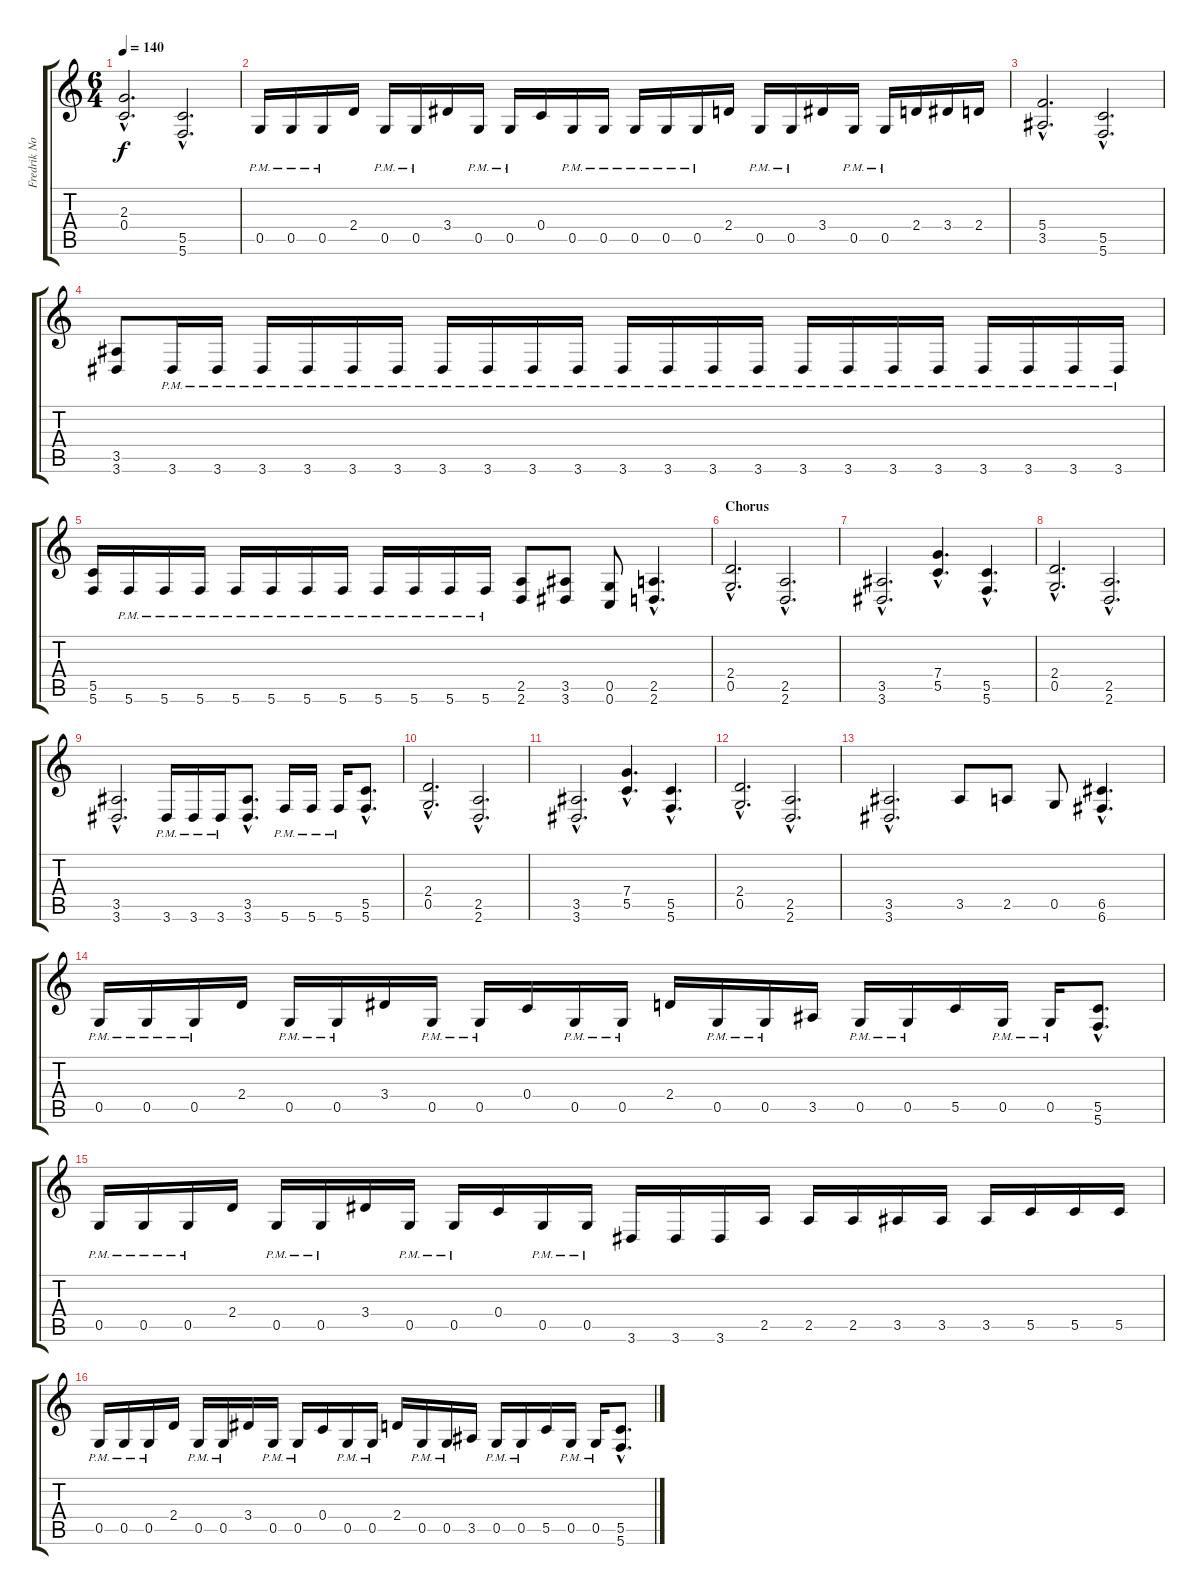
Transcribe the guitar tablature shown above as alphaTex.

\track ("Fredrik Norstrom - Rhytm" "Fredrik No") {instrument distortionguitar}
\staff {score tabs}
\tuning (D4 A3 F3 C3 G2 C2) {hide}
\ts (6 4)
\tempo 140
\clef g2
\ks c
(2.3{hac} 0.4{hac}).2{d dy f} (5.5{hac} 5.6{hac}).2{d} |
0.5{pm}.16 0.5{pm}.16 0.5{pm}.16 2.4.16 0.5{pm}.16 0.5{pm}.16 3.4.16 0.5{pm}.16 0.5{pm}.16 0.4.16 0.5{pm}.16 0.5{pm}.16 0.5{pm}.16 0.5{pm}.16 0.5{pm}.16 2.4.16 0.5{pm}.16 0.5{pm}.16 3.4.16 0.5{pm}.16 0.5{pm}.16 2.4.16 3.4.16 2.4.16 |
(5.4{hac} 3.5{hac}).2{d} (5.5{hac} 5.6{hac}).2{d} |
(3.5 3.6).8 3.6{pm}.16 3.6{pm}.16 3.6{pm}.16 3.6{pm}.16 3.6{pm}.16 3.6{pm}.16 3.6{pm}.16 3.6{pm}.16 3.6{pm}.16 3.6{pm}.16 3.6{pm}.16 3.6{pm}.16 3.6{pm}.16 3.6{pm}.16 3.6{pm}.16 3.6{pm}.16 3.6{pm}.16 3.6{pm}.16 3.6{pm}.16 3.6{pm}.16 3.6{pm}.16 3.6{pm}.16 |
(5.5 5.6).16 5.6{pm}.16 5.6{pm}.16 5.6{pm}.16 5.6{pm}.16 5.6{pm}.16 5.6{pm}.16 5.6{pm}.16 5.6{pm}.16 5.6{pm}.16 5.6{pm}.16 5.6{pm}.16 (2.5 2.6).8 (3.5 3.6).8 (0.5 0.6).8 (2.5{hac} 2.6{hac}).4{d} |
\section ("" "Chorus")
(2.4{hac} 0.5{hac}).2{d} (2.5{hac} 2.6{hac}).2{d} |
(3.5{hac} 3.6{hac}).2{d} (7.4{hac} 5.5{hac}).4{d} (5.5{hac} 5.6{hac}).4{d} |
(2.4{hac} 0.5{hac}).2{d} (2.5{hac} 2.6{hac}).2{d} |
(3.5{hac} 3.6{hac}).2{d} 3.6{pm}.16 3.6{pm}.16 3.6{pm}.16 (3.5{hac} 3.6{hac}).8{d} 5.6{pm}.16 5.6{pm}.16 5.6{pm}.16 (5.5{hac} 5.6{hac}).8{d} |
(2.4{hac} 0.5{hac}).2{d} (2.5{hac} 2.6{hac}).2{d} |
(3.5{hac} 3.6{hac}).2{d} (7.4{hac} 5.5{hac}).4{d} (5.5{hac} 5.6{hac}).4{d} |
(2.4{hac} 0.5{hac}).2{d} (2.5{hac} 2.6{hac}).2{d} |
(3.5{hac} 3.6{hac}).2{d} 3.5.8 2.5.8 0.5.8 (6.5{hac} 6.6{hac}).4{d} |
0.5{pm}.16 0.5{pm}.16 0.5{pm}.16 2.4.16 0.5{pm}.16 0.5{pm}.16 3.4.16 0.5{pm}.16 0.5{pm}.16 0.4.16 0.5{pm}.16 0.5{pm}.16 2.4.16 0.5{pm}.16 0.5{pm}.16 3.5.16 0.5{pm}.16 0.5{pm}.16 5.5.16 0.5{pm}.16 0.5{pm}.16 (5.5{hac} 5.6{hac}).8{d} |
0.5{pm}.16 0.5{pm}.16 0.5{pm}.16 2.4.16 0.5{pm}.16 0.5{pm}.16 3.4.16 0.5{pm}.16 0.5{pm}.16 0.4.16 0.5{pm}.16 0.5{pm}.16 3.6.16 3.6.16 3.6.16 2.5.16 2.5.16 2.5.16 3.5.16 3.5.16 3.5.16 5.5.16 5.5.16 5.5.16 |
0.5{pm}.16 0.5{pm}.16 0.5{pm}.16 2.4.16 0.5{pm}.16 0.5{pm}.16 3.4.16 0.5{pm}.16 0.5{pm}.16 0.4.16 0.5{pm}.16 0.5{pm}.16 2.4.16 0.5{pm}.16 0.5{pm}.16 3.5.16 0.5{pm}.16 0.5{pm}.16 5.5.16 0.5{pm}.16 0.5{pm}.16 (5.5{hac} 5.6{hac}).8{d}
